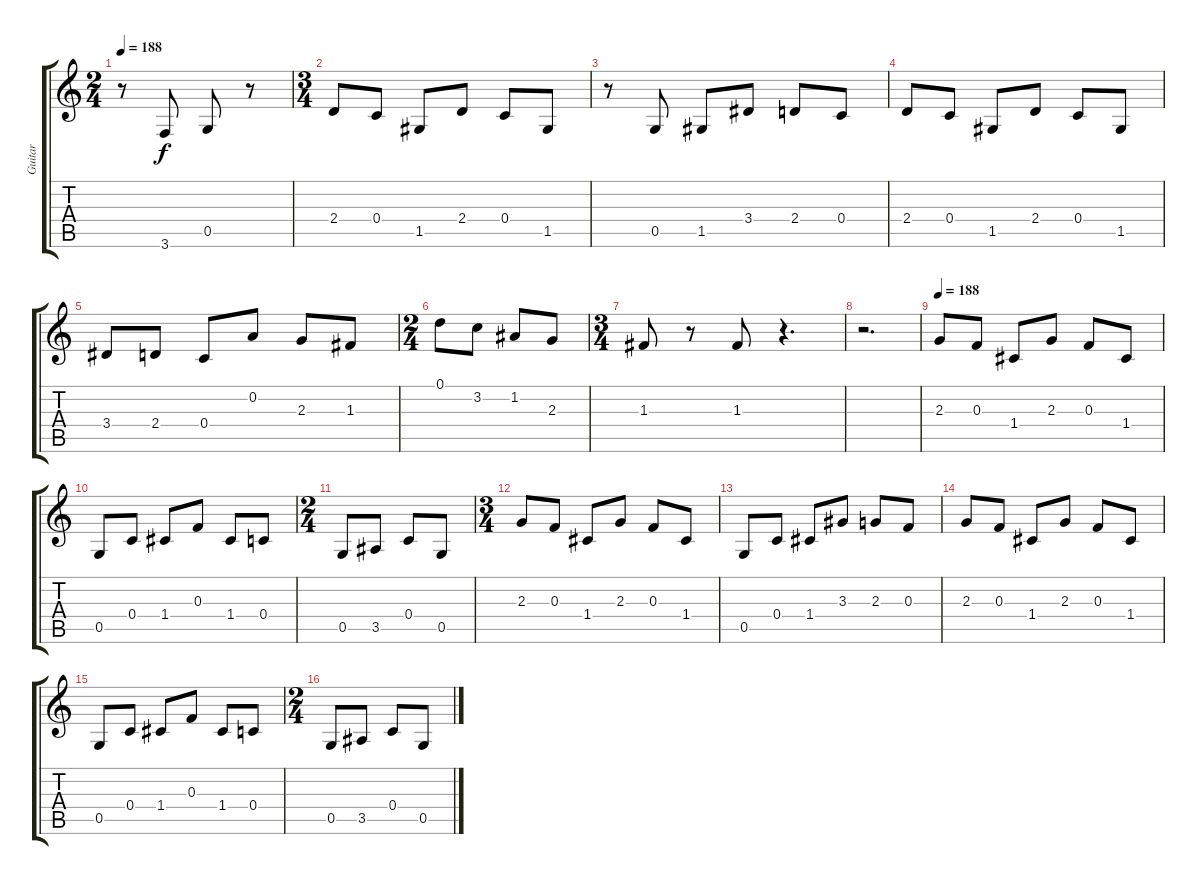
\track ("Guitar" "Guitar") {instrument distortionguitar}
\staff {score tabs}
\tuning (D4 A3 F3 C3 G2 D2) {hide}
\ts (2 4)
\tempo 188
\clef g2
\ks c
r.8{dy f} 3.6.8 0.5.8 r.8 |
\ts (3 4)
2.4.8 0.4.8 1.5.8 2.4.8 0.4.8 1.5.8 |
r.8 0.5.8 1.5.8 3.4.8 2.4.8 0.4.8 |
2.4.8 0.4.8 1.5.8 2.4.8 0.4.8 1.5.8 |
3.4.8 2.4.8 0.4.8 0.2.8 2.3.8 1.3.8 |
\ts (2 4)
0.1.8 3.2.8 1.2.8 2.3.8 |
\ts (3 4)
1.3.8 r.8 1.3.8 r.4{d} |
r.2{d} |
\tempo 188
2.3.8 0.3.8 1.4.8 2.3.8 0.3.8 1.4.8 |
0.5.8 0.4.8 1.4.8 0.3.8 1.4.8 0.4.8 |
\ts (2 4)
0.5.8 3.5.8 0.4.8 0.5.8 |
\ts (3 4)
2.3.8 0.3.8 1.4.8 2.3.8 0.3.8 1.4.8 |
0.5.8 0.4.8 1.4.8 3.3.8 2.3.8 0.3.8 |
2.3.8 0.3.8 1.4.8 2.3.8 0.3.8 1.4.8 |
0.5.8 0.4.8 1.4.8 0.3.8 1.4.8 0.4.8 |
\ts (2 4)
0.5.8 3.5.8 0.4.8 0.5.8
